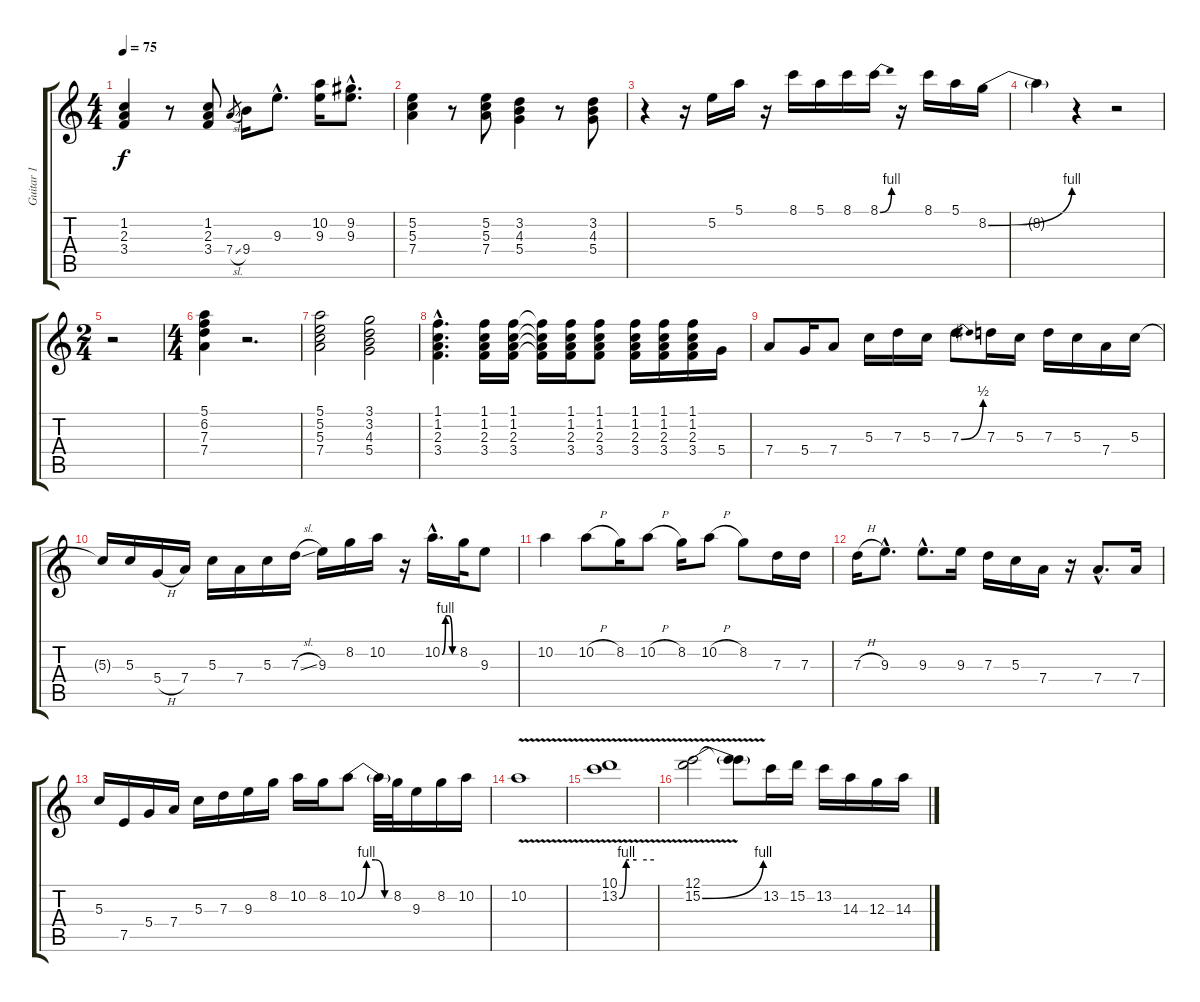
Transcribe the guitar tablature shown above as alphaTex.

\track ("Guitar 1" "Guitar 1") {instrument electricguitarjazz}
\staff {score tabs}
\tuning (E4 B3 G3 D3 A2 E2) {hide}
\ts (4 4)
\tempo 75
\clef g2
\ks c
(1.2 2.3 3.4).4{dy f} r.8 (1.2 2.3 3.4).8 7.4{sl}.8{gr} 9.4.16 9.3{hac}.8{d} (10.2 9.3).16 (9.2{hac} 9.3{hac}).8{d} |
(5.2 5.3 7.4).4 r.8 (5.2 5.3 7.4).8 (3.2 4.3 5.4).4 r.8 (3.2 4.3 5.4).8 |
r.4{volume 14} r.16 5.2.16 5.1.16 r.16 8.1.16 5.1.16 8.1.16 8.1{be (bend 0 0 60 4)}.16 r.16 8.1.16 5.1.16 8.2{be (bend 0 0 60 4)}.16 |
8.2{t}.4 r.4 r.2 |
\ts (2 4)
r.2 |
\ts (4 4)
(5.1 6.2 7.3 7.4).4{volume 12} r.2{d} |
(5.1 5.2 5.3 7.4).2 (3.1 3.2 4.3 5.4).2 |
(1.1{hac} 1.2{hac} 2.3{hac} 3.4{hac}).4{d} (1.1 1.2 2.3 3.4).16 (1.1 1.2 2.3 3.4).16 (1.1{t} 1.2{t} 2.3{t} 3.4{t}).16 (1.1 1.2 2.3 3.4).16 (1.1 1.2 2.3 3.4).8 (1.1 1.2 2.3 3.4).16 (1.1 1.2 2.3 3.4).16 (1.1 1.2 2.3 3.4).16 5.4.16{volume 14} |
7.4.8 5.4.16 7.4.8 5.3.16 7.3.16 5.3.16 7.3{be (bend 0 0 60 2)}.8 7.3.16 5.3.16 7.3.16 5.3.16 7.4.16 5.3.16 |
5.3{t}.16 5.3.16 5.4{h}.16 7.4.16 5.3.16 7.4.16 5.3.16 7.3{sl}.16 9.3.16 8.2.16 10.2.16 r.16 10.2{be (custom 0 0 15 4 30 4 45 0 60 0) hac}.16{d} 8.2.32 9.3.8 |
10.2.4 10.2{h}.8 8.2.16 10.2{h}.8 8.2.16 10.2{h}.8 8.2.8 7.3.16 7.3.16 |
7.3{h}.16 9.3{hac}.8{d} 9.3{hac}.8{d} 9.3.16 7.3.16 5.3.16 7.4.16 r.16 7.4{hac}.8{d} 7.4.16 |
5.3.16 7.5.16 5.4.16 7.4.16 5.3.16 7.3.16 9.3.16 8.2.16 10.2.16 8.2.16 10.2{be (custom 0 0 15 4 30 4 45 0 60 0)}.8 10.2{t}.32 8.2.32 9.3.16 8.2.16 10.2.16 |
10.2{v}.1 |
(10.1 13.2{be (custom 0 0 12 4 17 4 30 4 60 4) v}).1 |
(12.1 15.2{be (bend 0 0 60 4) v}).2 (12.1{t} 15.2{t}).8 13.2.16 15.2.16 13.2.16 14.3.16 12.3.16 14.3.16
